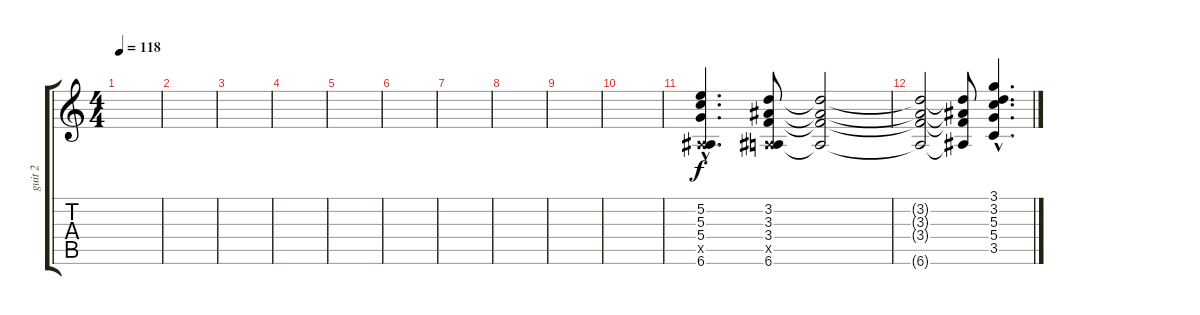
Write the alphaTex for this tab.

\track ("guit 2" "guit 2") {instrument distortionguitar}
\staff {score tabs}
\tuning (E4 B3 G3 D3 A2 E2) {hide}
\ts (4 4)
\tempo 118
\clef g2
\ks c
|
|
|
|
|
|
|
|
|
|
(5.2{hac} 5.3{hac} 5.4{hac} 0.5{hac x} 6.6{hac}).4{d} (3.2 3.3 3.4 0.5{x} 6.6).8 (3.2{t} 3.3{t} 3.4{t} 6.6{t}).2 |
(3.2{t} 3.3{t} 3.4{t} 6.6{t}).2 (3.2{t} 3.3{t} 3.4{t} 6.6{t}).8 (3.1{hac} 3.2{hac} 5.3{hac} 5.4{hac} 3.5{hac}).4{d volume 11 instrument distortionguitar}
